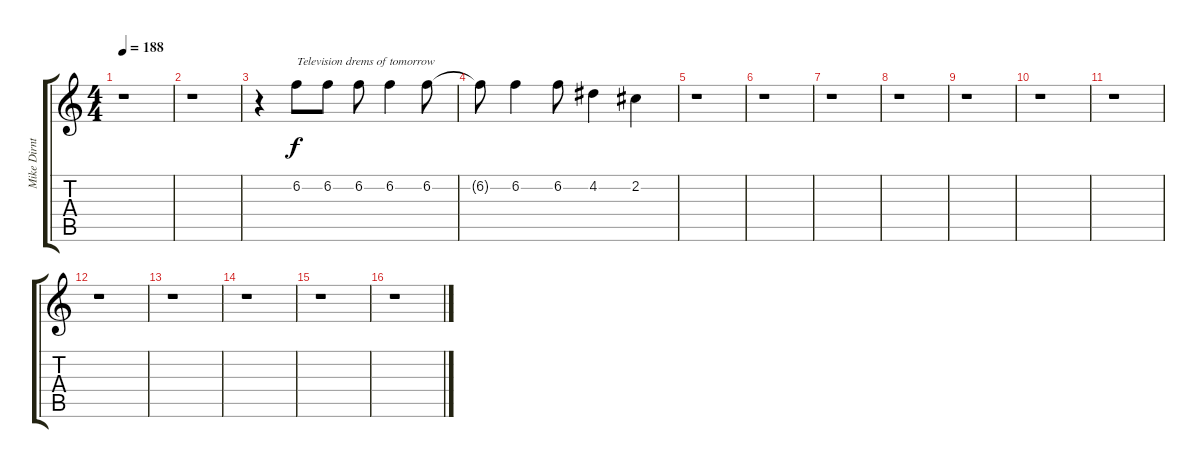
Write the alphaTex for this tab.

\track ("Mike Dirnt (vocals)" "Mike Dirnt") {instrument electricguitarjazz}
\staff {score tabs}
\tuning (E4 B3 G3 D3 A2 E2) {hide}
\ts (4 4)
\tempo 188
\clef g2
\ks c
r.1{dy f} |
r.1 |
r.4 6.2.8{txt "Television drems of tomorrow"} 6.2.8 6.2.8 6.2.4 6.2.8 |
6.2{t}.8 6.2.4 6.2.8 4.2.4 2.2.4 |
r.1 |
r.1 |
r.1 |
r.1 |
r.1 |
r.1 |
r.1 |
r.1 |
r.1 |
r.1 |
r.1 |
r.1
